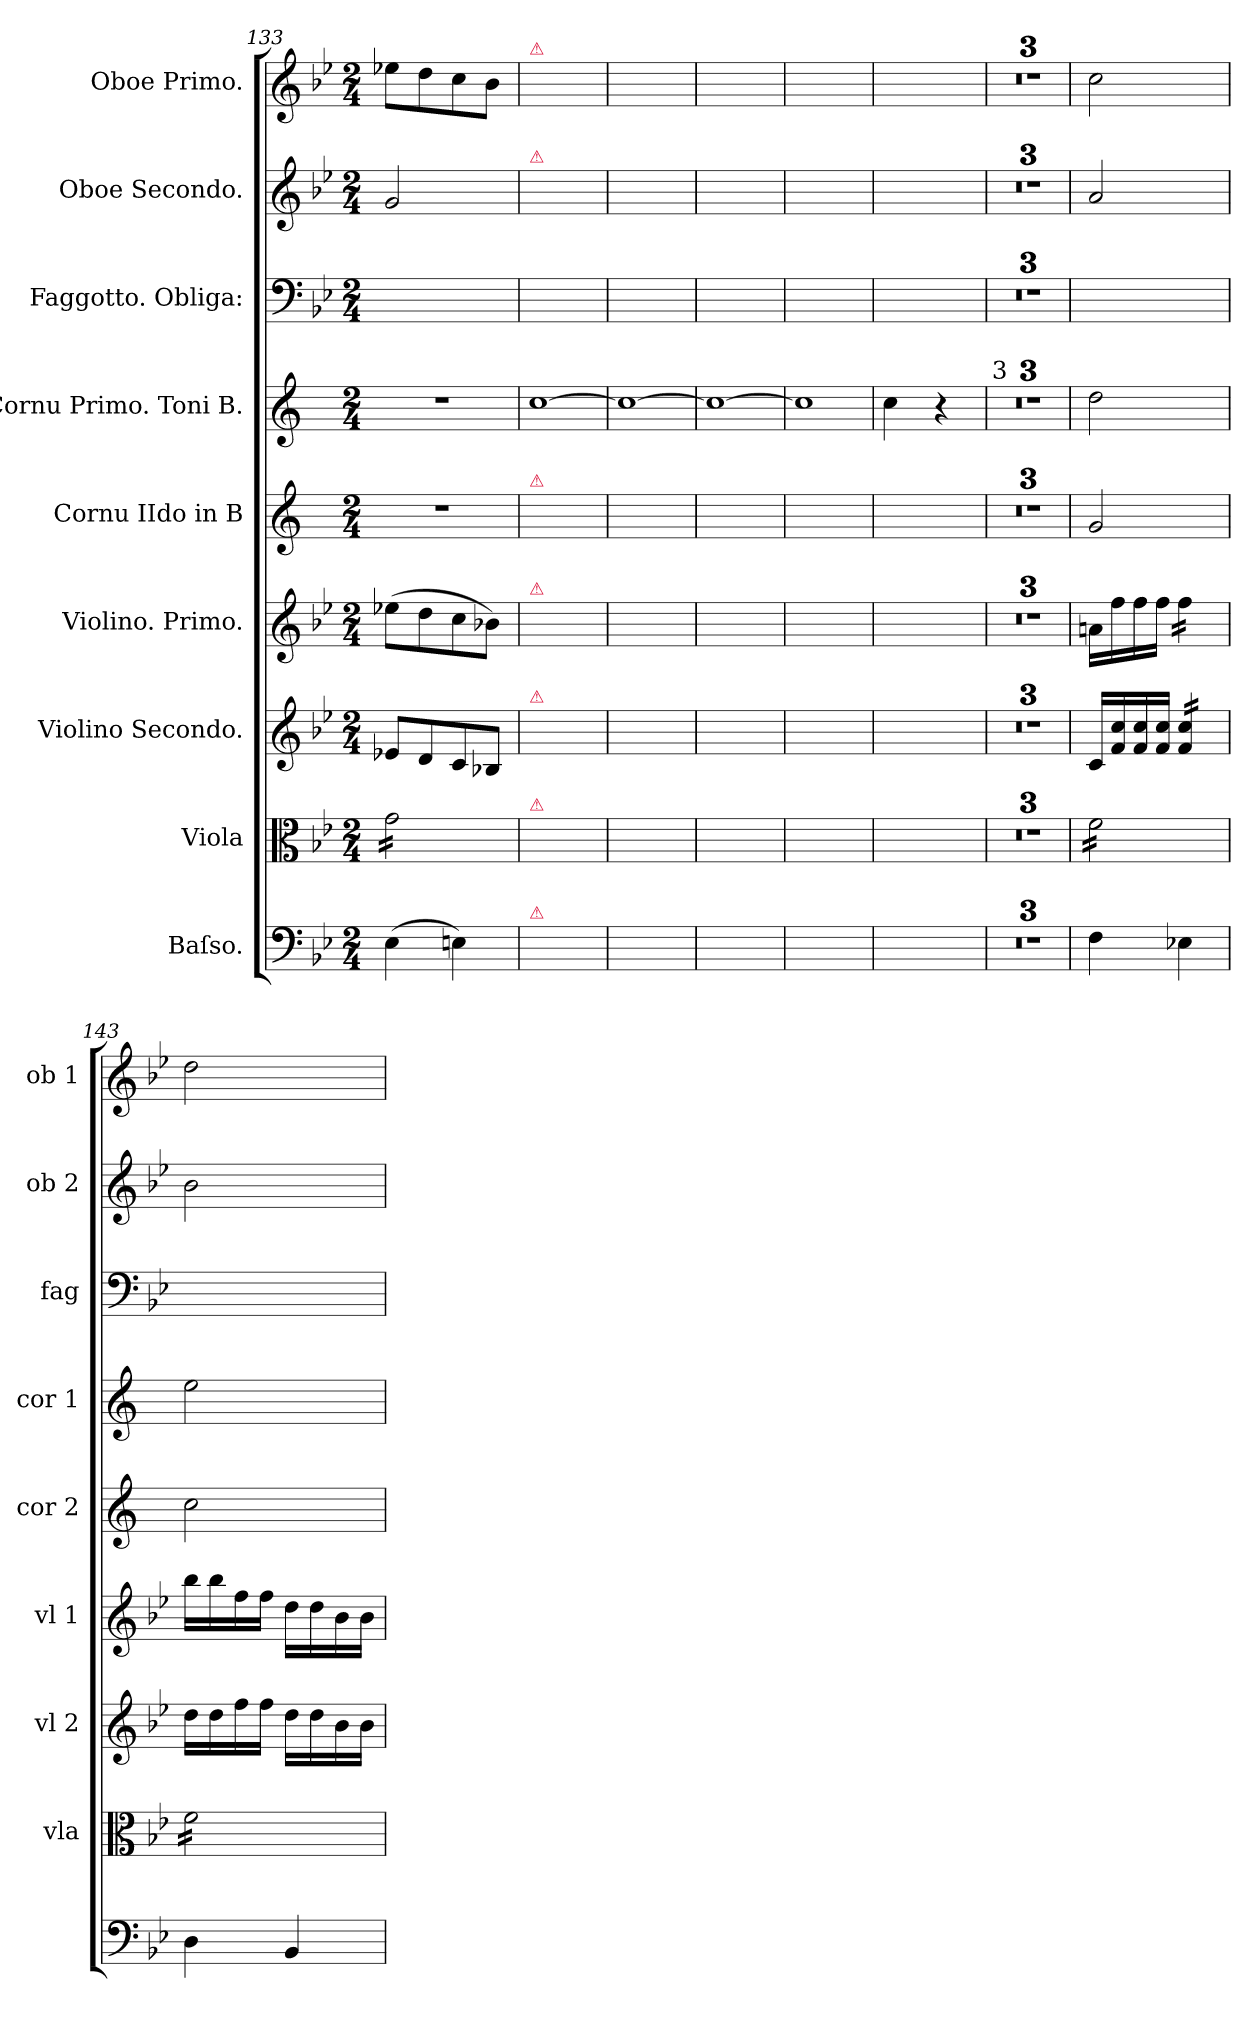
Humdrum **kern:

**kern	**kern	**kern	**kern	**kern	**kern	**dynam	**kern	**kern	**kern
*part9	*part8	*part7	*part6	*part5	*part4	*part4	*part3	*part2	*part1
*staff9	*staff8	*staff7	*staff6	*staff5	*staff4	*staff4	*staff3	*staff2	*staff1
*I"Baſso.	*I"Viola	*I"Violino Secondo.	*I"Violino. Primo.	*I"Cornu IIdo in B	*I"Cornu Primo. Toni B.	*	*I"Faggotto. Obliga:	*I"Oboe Secondo.	*I"Oboe Primo.
*	*I'vla	*I'vl 2	*I'vl 1	*I'cor 2	*I'cor 1	*	*I'fag	*I'ob 2	*I'ob 1
*clefF4	*clefC3	*clefG2	*clefG2	*clefG2	*clefG2	*	*clefF4	*clefG2	*clefG2
*	*	*	*	*ITrd1c2	*ITrd1c2	*	*	*	*
*k[b-e-]	*k[b-e-]	*k[b-e-]	*k[b-e-]	*k[b-e-]	*k[b-e-]	*	*k[b-e-]	*k[b-e-]	*k[b-e-]
*B-:	*B-:	*B-:	*B-:	*B-:	*B-:	*	*B-:	*B-:	*B-:
*M2/4	*M2/4	*M2/4	*M2/4	*M2/4	*M2/4	*	*M2/4	*M2/4	*M2/4
=133	=133	=133	=133	=133	=133	=133	=133	=133	=133
!	!LO:TX:a:color=crimson:t=⚠	!	!	!	!	!	!	!	!
*	*tremolo	*	*	*	*	*	*	*	*
(4E-\	16g\LL	8e-X/L	(8ee-X\L	2r	2r	.	2ryy	2g/	8ee-X\L
.	16g\	.	.	.	.	.	.	.	.
.	16g\	8d/	8dd\	.	.	.	.	.	8dd\
.	16g\	.	.	.	.	.	.	.	.
4En\)	16g\	8c/	8cc\	.	.	.	.	.	8cc\
.	16g\	.	.	.	.	.	.	.	.
.	16g\	8B-X/J	8b-X\J)	.	.	.	.	.	8b-\J
.	16g\JJ	.	.	.	.	.	.	.	.
=134	=134	=134	=134	=134	=134	=134	=134	=134	=134
!	!	!	!	!	!	!	!	!	!LO:TX:a:color=crimson:t=⚠
!	!	!	!	!	!	!	!	!LO:TX:a:color=crimson:t=⚠	!
!	!	!	!	!LO:TX:a:color=crimson:t=⚠	!	!	!	!	!
!	!	!	!LO:TX:a:color=crimson:t=⚠	!	!	!	!	!	!
!	!	!LO:TX:a:color=crimson:t=⚠	!	!	!	!	!	!	!
!	!LO:TX:a:color=crimson:t=⚠	!	!	!	!	!	!	!	!
!LO:TX:a:color=crimson:t=⚠	!	!	!	!	!	!	!	!	!
!	!	!	!	!	!LO:N:vis=1	!	!	!	!
2ryy	2ryy	2ryy	2ryy	2ryy	[<2b-\	fo	2ryy	2ryy	2ryy
=135	=135	=135	=135	=135	=135	=135	=135	=135	=135
!	!	!	!	!	!LO:N:vis=1	!	!	!	!
2ryy	2ryy	2ryy	2ryy	2ryy	2b-\_<	.	2ryy	2ryy	2ryy
=136	=136	=136	=136	=136	=136	=136	=136	=136	=136
!	!	!	!	!	!LO:N:vis=1	!	!	!	!
2ryy	2ryy	2ryy	2ryy	2ryy	2b-\_	.	2ryy	2ryy	2ryy
=137	=137	=137	=137	=137	=137	=137	=137	=137	=137
!	!	!	!	!	!LO:N:vis=1	!	!	!	!
2ryy	2ryy	2ryy	2ryy	2ryy	2b-\]	.	2ryy	2ryy	2ryy
=138	=138	=138	=138	=138	=138	=138	=138	=138	=138
2ryy	2ryy	2ryy	2ryy	2ryy	4b-\	.	2ryy	2ryy	2ryy
.	.	.	.	.	4r	.	.	.	.
=139	=139	=139	=139	=139	=139	=139	=139	=139	=139
!	!	!	!	!	!LO:TX:a:t=3	!	!	!	!
2ryy	2ryy	2ryy	2ryy	2ryy	2r	.	2ryy	2ryy	2ryy
=140	=140	=140	=140	=140	=140	=140	=140	=140	=140
2ryy	2ryy	2ryy	2ryy	2ryy	2r	.	2ryy	2ryy	2ryy
=141	=141	=141	=141	=141	=141	=141	=141	=141	=141
2ryy	2ryy	2ryy	2ryy	2ryy	2r	.	2ryy	2ryy	2ryy
=142	=142	=142	=142	=142	=142	=142	=142	=142	=142
4F\	16f\LL	16c/LL	16an\LL	2f/	2cc\	.	2ryy	2a/	2cc\
.	16f\	16f/ 16cc/	16ff\	.	.	.	.	.	.
.	16f\	16f/ 16cc/	16ff\	.	.	.	.	.	.
.	16f\	16f/ 16cc/JJ	16ff\JJ	.	.	.	.	.	.
*	*	*tremolo	*	*	*	*	*	*	*
*	*	*	*tremolo	*	*	*	*	*	*
4E-X\	16f\	16f/ 16cc/LL	16ff\LL	.	.	.	.	.	.
.	16f\	16f/ 16cc/	16ff\	.	.	.	.	.	.
.	16f\	16f/ 16cc/	16ff\	.	.	.	.	.	.
.	16f\JJ	16f/ 16cc/JJ	16ff\JJ	.	.	.	.	.	.
*	*	*	*Xtremolo	*	*	*	*	*	*
*	*	*Xtremolo	*	*	*	*	*	*	*
=143	=143	=143	=143	=143	=143	=143	=143	=143	=143
4D\	16f\LL	16dd\LL	16bb-\LL	2b-\	2dd\	.	2ryy	2b-\	2dd\
.	16f\	16dd\	16bb-\	.	.	.	.	.	.
.	16f\	16ff\	16ff\	.	.	.	.	.	.
.	16f\	16ff\JJ	16ff\JJ	.	.	.	.	.	.
4BB-/	16f\	16dd\LL	16dd\LL	.	.	.	.	.	.
.	16f\	16dd\	16dd\	.	.	.	.	.	.
.	16f\	16b-\	16b-\	.	.	.	.	.	.
.	16f\JJ	16b-\JJ	16b-\JJ	.	.	.	.	.	.
*	*Xtremolo	*	*	*	*	*	*	*	*
=	=	=	=	=	=	=	=	=	=
*-	*-	*-	*-	*-	*-	*-	*-	*-	*-
